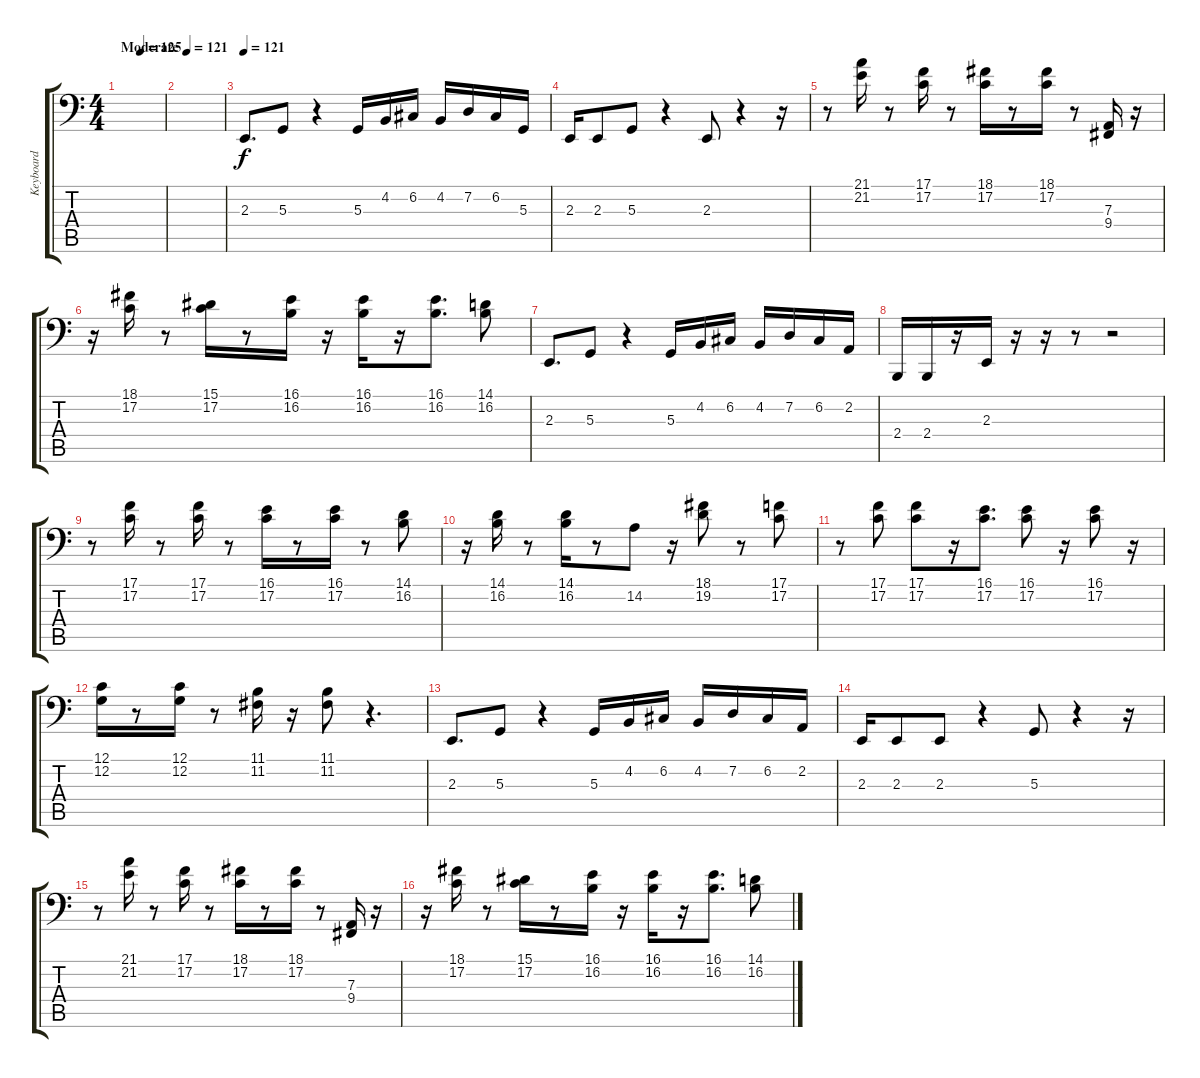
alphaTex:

\track ("Keyboard" "Keyboard") {instrument electricgrandpiano}
\staff {score tabs}
\tuning (C3 G2 D2 A1 E1 B0) {hide}
\ts (4 4)
\tempo (121 "Moderate")
\tempo (125 0.46875)
\tempo (121 "Moderate")
\clef f4
\ks c
|
|
\tempo 121
2.3.8{d} 5.3.8 r.4 5.3.16 4.2.16 6.2.16 4.2.16 7.2.16 6.2.16 5.3.16 |
2.3.16 2.3.8 5.3.8 r.4 2.3.8 r.4 r.16 |
r.8 (21.1 21.2).16 r.8 (17.1 17.2).16 r.8 (18.1 17.2).16 r.8 (18.1 17.2).16 r.8 (7.3 9.4).16 r.16 |
r.16 (18.1 17.2).16 r.8 (15.1 17.2).16 r.8 (16.1 16.2).16 r.16 (16.1 16.2).16 r.16 (16.1 16.2).8{d} (14.1 16.2).8 |
2.3.8{d} 5.3.8 r.4 5.3.16 4.2.16 6.2.16 4.2.16 7.2.16 6.2.16 2.2.16 |
2.4.16 2.4.16 r.16 2.3.16 r.16 r.16 r.8 r.2 |
r.8 (17.1 17.2).16 r.8 (17.1 17.2).16 r.8 (16.1 17.2).16 r.8 (16.1 17.2).16 r.8 (14.1 16.2).8 |
r.16 (14.1 16.2).16 r.8 (14.1 16.2).16 r.8 14.2.8 r.16 (18.1 19.2).8 r.8 (17.1 17.2).8 |
r.8 (17.1 17.2).8 (17.1 17.2).8 r.16 (16.1 17.2).8{d} (16.1 17.2).8 r.16 (16.1 17.2).8 r.16 |
(12.1 12.2).16 r.8 (12.1 12.2).16 r.8 (11.1 11.2).16 r.16 (11.1 11.2).8 r.4{d} |
2.3.8{d} 5.3.8 r.4 5.3.16 4.2.16 6.2.16 4.2.16 7.2.16 6.2.16 2.2.16 |
2.3.16 2.3.8 2.3.8 r.4 5.3.8 r.4 r.16 |
r.8 (21.1 21.2).16 r.8 (17.1 17.2).16 r.8 (18.1 17.2).16 r.8 (18.1 17.2).16 r.8 (7.3 9.4).16 r.16 |
r.16 (18.1 17.2).16 r.8 (15.1 17.2).16 r.8 (16.1 16.2).16 r.16 (16.1 16.2).16 r.16 (16.1 16.2).8{d} (14.1 16.2).8
